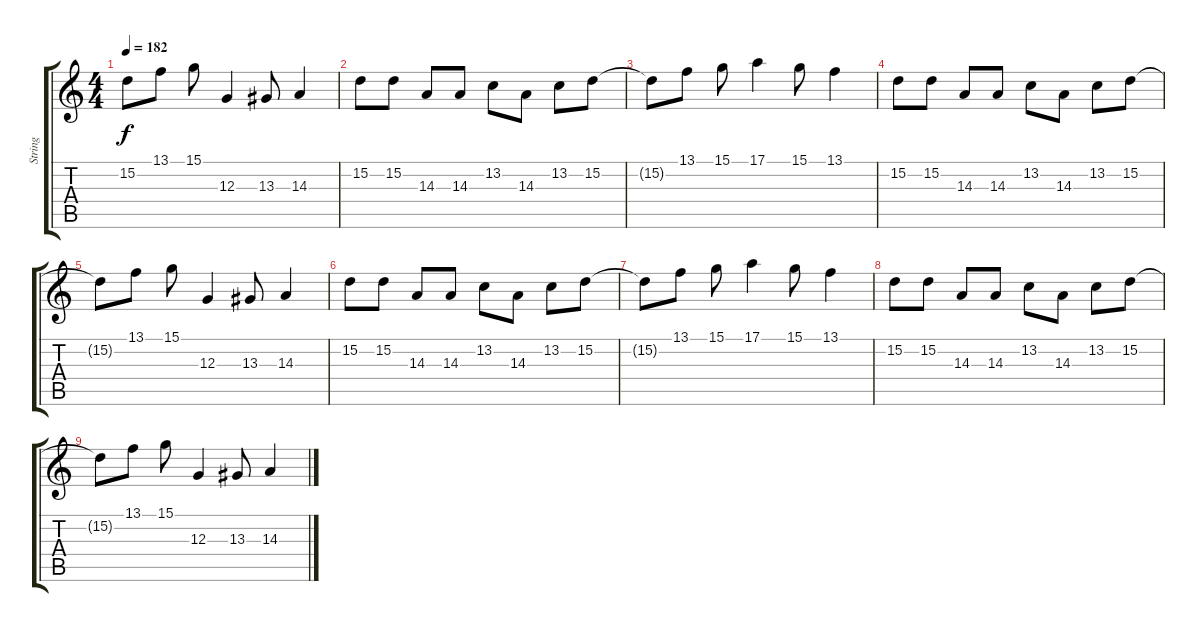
\track ("String" "String") {instrument stringensemble1}
\staff {score tabs}
\tuning (E4 B3 G3 D3 A2 E2) {hide}
\ts (4 4)
\tempo 182
\clef g2
\ks c
15.2{t}.8{dy f} 13.1.8 15.1.8 12.3.4 13.3.8 14.3.4 |
15.2.8 15.2.8 14.3.8 14.3.8 13.2.8 14.3.8 13.2.8 15.2.8 |
15.2{t}.8 13.1.8 15.1.8 17.1.4 15.1.8 13.1.4 |
15.2.8 15.2.8 14.3.8 14.3.8 13.2.8 14.3.8 13.2.8 15.2.8 |
15.2{t}.8{volume 11} 13.1.8 15.1.8 12.3.4{volume 10} 13.3.8 14.3.4 |
15.2.8{volume 8} 15.2.8 14.3.8 14.3.8 13.2.8{volume 6} 14.3.8 13.2.8 15.2.8 |
15.2{t}.8{volume 5} 13.1.8 15.1.8 17.1.4 15.1.8 13.1.4 |
15.2.8{volume 3} 15.2.8 14.3.8 14.3.8 13.2.8{volume 2} 14.3.8 13.2.8 15.2.8 |
15.2{t}.8 13.1.8 15.1.8 12.3.4{volume 0} 13.3.8 14.3.4
